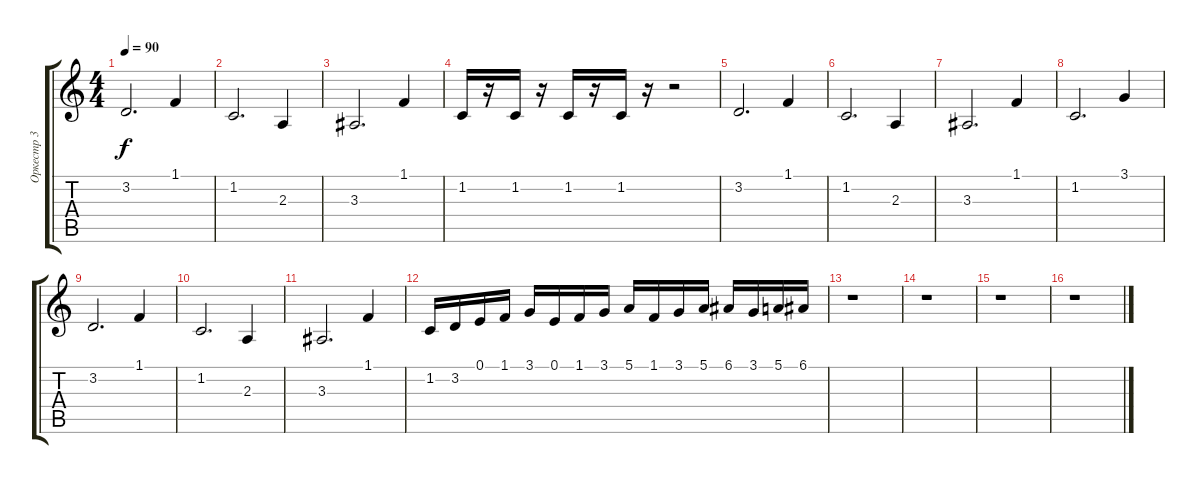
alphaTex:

\track ("Оркестр 3" "Оркестр 3") {instrument trombone}
\staff {score tabs}
\tuning (E4 B3 G3 D3 A2 E2) {hide}
\ts (4 4)
\tempo 90
\clef g2
\ks c
3.2.2{d dy f} 1.1.4 |
1.2.2{d} 2.3.4 |
3.3.2{d} 1.1.4 |
1.2.16 r.16 1.2.16 r.16 1.2.16 r.16 1.2.16 r.16 r.2 |
3.2.2{d} 1.1.4 |
1.2.2{d} 2.3.4 |
3.3.2{d} 1.1.4 |
1.2.2{d} 3.1.4 |
3.2.2{d} 1.1.4 |
1.2.2{d} 2.3.4 |
3.3.2{d} 1.1.4 |
1.2.16 3.2.16 0.1.16 1.1.16 3.1.16 0.1.16 1.1.16 3.1.16 5.1.16 1.1.16 3.1.16 5.1.16 6.1.16 3.1.16 5.1.16 6.1.16 |
r.1 |
r.1 |
r.1 |
r.1
